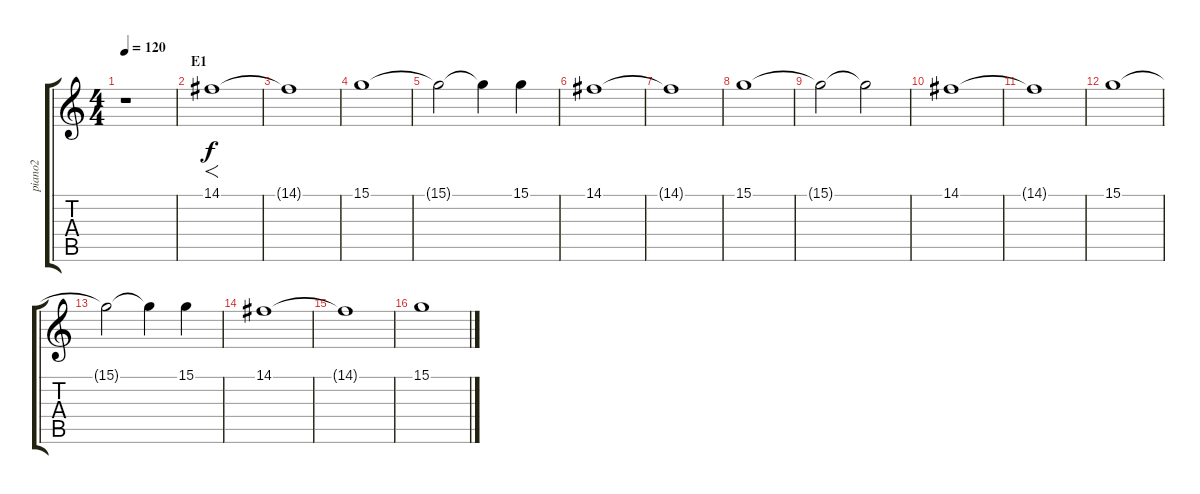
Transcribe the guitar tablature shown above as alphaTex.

\track ("piano2" "piano2") {instrument stringensemble2}
\staff {score tabs}
\tuning (E4 B3 G3 D3 A2 E2) {hide}
\ts (4 4)
\tempo 120
\clef g2
\ks c
r.1{dy f} |
\section ("" "E1")
14.1.1{f} |
14.1{t}.1 |
15.1.1 |
15.1{t}.2 15.1{t}.4 15.1.4 |
14.1.1 |
14.1{t}.1 |
15.1.1 |
15.1{t}.2 15.1{t}.2 |
14.1.1 |
14.1{t}.1 |
15.1.1 |
15.1{t}.2 15.1{t}.4 15.1.4 |
14.1.1 |
14.1{t}.1 |
15.1.1
